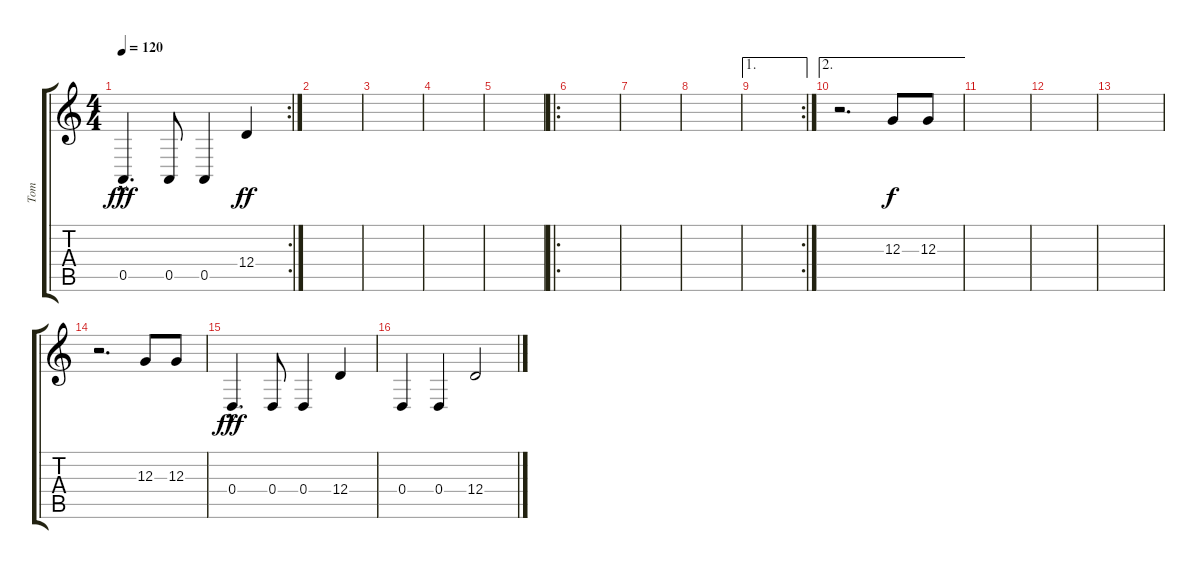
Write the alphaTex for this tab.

\track ("Tom" "Tom") {instrument melodictom}
\staff {score tabs}
\tuning (E4 B3 G3 D3 A2 E2) {hide}
\rc 2
\ts (4 4)
\tempo 120
\clef g2
\ks c
0.5{hac}.4{d dy fff} 0.5.8 0.5.4 12.4.4{dy ff} |
|
|
|
|
\ro
|
|
|
\ae 1
\rc 2
|
\ae 2
r.2{d} 12.3.8{dy f} 12.3.8 |
|
|
|
r.2{d} 12.3.8 12.3.8 |
0.4{hac}.4{d dy fff} 0.4.8 0.4.4 12.4.4 |
0.4.4 0.4.4 12.4.2
